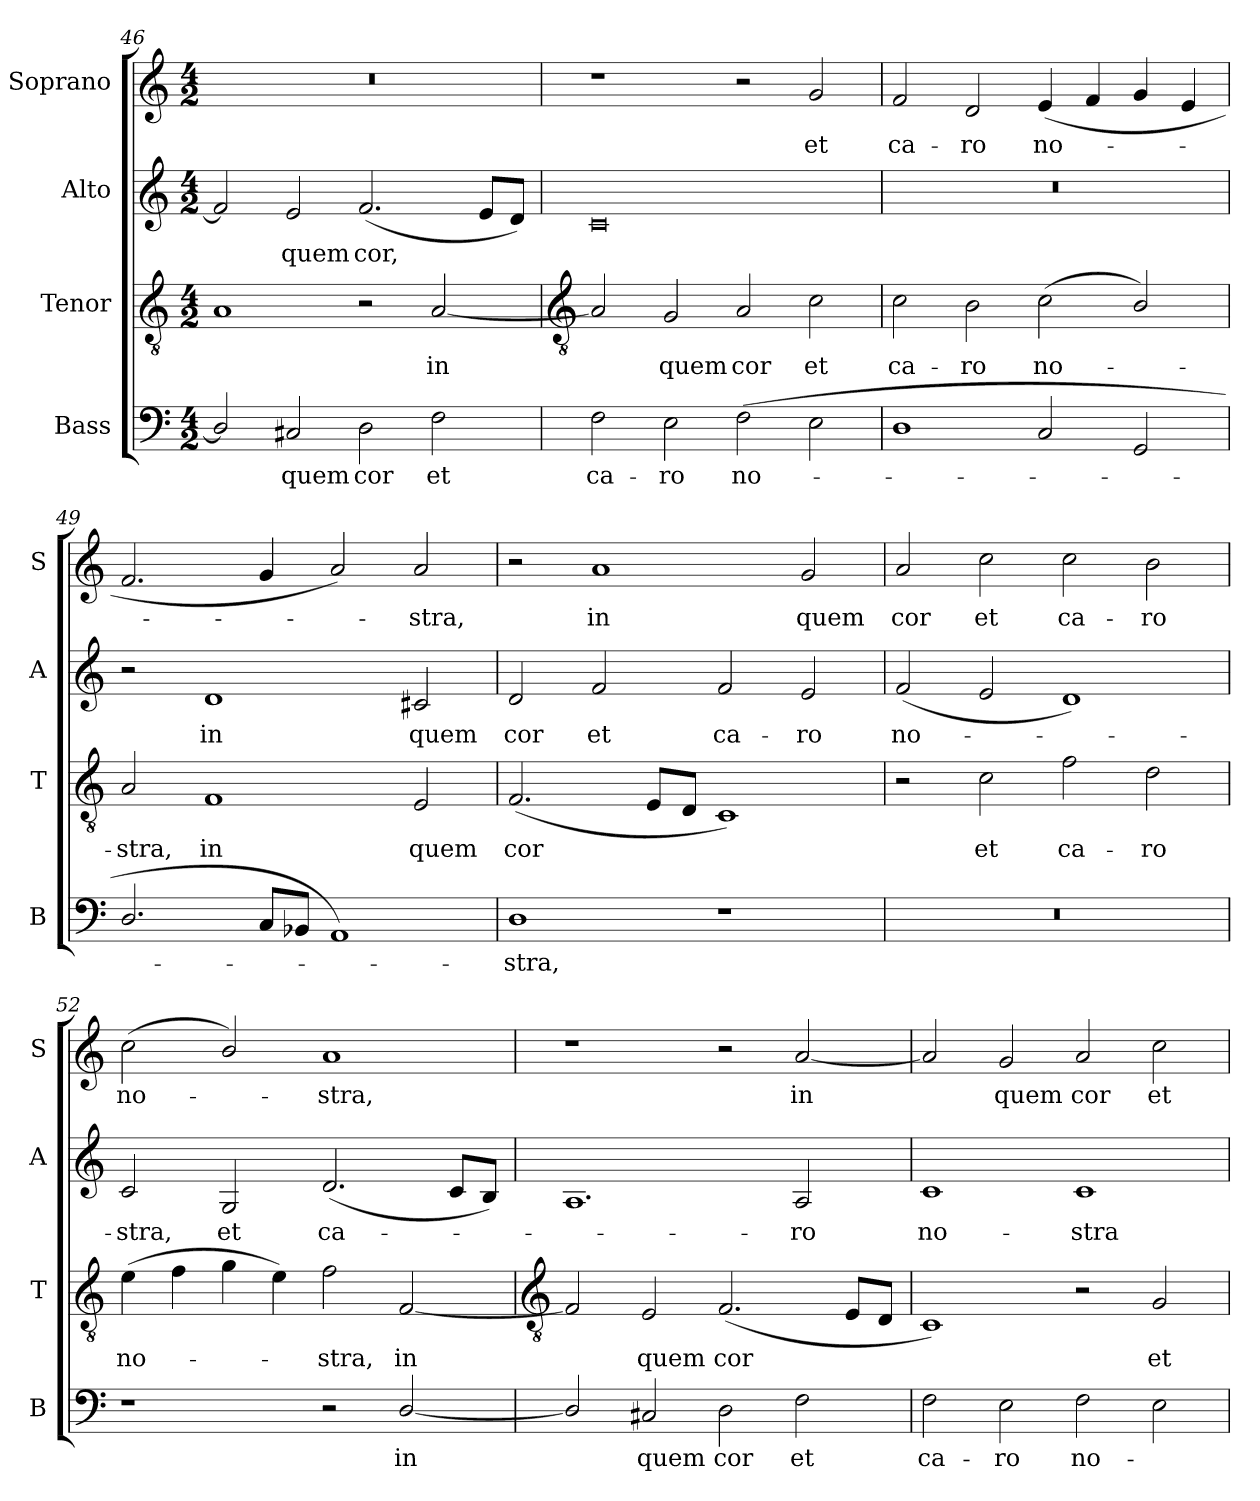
**kern	**text	**kern	**text	**kern	**text	**kern	**text
*part4	*part4	*part3	*part3	*part2	*part2	*part1	*part1
*staff4	*staff4	*staff3	*staff3	*staff2	*staff2	*staff1	*staff1
*I"Bass	*	*I"Tenor	*	*I"Alto	*	*I"Soprano	*
*I'B	*	*I'T	*	*I'A	*	*I'S	*
*clefF4	*	*clefGv2	*	*clefG2	*	*clefG2	*
*k[]	*	*k[]	*	*k[]	*	*k[]	*
*C:	*	*C:	*	*C:	*	*C:	*
*M4/2	*	*M4/2	*	*M4/2	*	*M4/2	*
=46	=46	=46	=46	=46	=46	=46	=46
2D/]	.	1A	.	2f]	.	0r	.
!	!LO:LY:b	!	!	!	!LO:LY:b	!	!
2C#X	quem	.	.	2e	quem	.	.
!	!LO:LY:b	!	!	!	!LO:LY:b	!	!
2D	cor	2r	.	(<2.f	cor,	.	.
!	!LO:LY:b	!	!LO:LY:b	!	!	!	!
2F	et	[2A	in	.	.	.	.
.	.	.	.	8eL	.	.	.
.	.	.	.	8dJ)	.	.	.
!!LO:LB:g=z
=47	=47	=47	=47	=47	=47	=47	=47
*	*	*clefGv2	*	*	*	*	*
!	!LO:LY:b	!	!	!	!	!	!
2F	ca-	2A]	.	0c	.	1r	.
!	!LO:LY:b	!	!LO:LY:b	!	!	!	!
2E	-ro	2G	quem	.	.	.	.
!	!LO:LY:b	!	!LO:LY:b	!	!	!	!
(<2F	no-	2A	cor	.	.	2r	.
!	!	!	!LO:LY:b	!	!	!	!LO:LY:b
2E\	.	2c	et	.	.	2g	et
=48	=48	=48	=48	=48	=48	=48	=48
!	!	!	!LO:LY:b	!	!	!	!LO:LY:b
1D/	.	2c	ca-	0r	.	2f	ca-
!	!	!	!LO:LY:b	!	!	!	!LO:LY:b
.	.	2B	-ro	.	.	2d	-ro
!	!	!	!LO:LY:b	!	!	!	!LO:LY:b
2C	.	(>2c	no-	.	.	(<4e	no-
.	.	.	.	.	.	4f	.
2GG	.	2B/)	.	.	.	4g	.
.	.	.	.	.	.	4e	.
=49	=49	=49	=49	=49	=49	=49	=49
!	!	!	!LO:LY:b	!	!	!	!
2.D/	.	2A	stra,	2r	.	2.f	.
!	!	!	!LO:LY:b	!	!LO:LY:b	!	!
.	.	1F	in	1d	in	.	.
8CL	.	.	.	.	.	4g	.
8BB-XJ	.	.	.	.	.	.	.
1AA)	.	.	.	.	.	2a)	.
!	!	!	!LO:LY:b	!	!LO:LY:b	!	!LO:LY:b
.	.	2E	quem	2c#X	quem	2a	stra,
=50	=50	=50	=50	=50	=50	=50	=50
!	!LO:LY:b	!	!LO:LY:b	!	!LO:LY:b	!	!
1D	stra,	(<2.F	cor	2d	cor	2r	.
!	!	!	!	!	!LO:LY:b	!	!LO:LY:b
.	.	.	.	2f	et	1a	in
.	.	8EL	.	.	.	.	.
.	.	8DJ	.	.	.	.	.
!	!	!	!	!	!LO:LY:b	!	!
1r	.	1C)	.	2f	ca-	.	.
!	!	!	!	!	!LO:LY:b	!	!LO:LY:b
.	.	.	.	2e	-ro	2g	quem
=51	=51	=51	=51	=51	=51	=51	=51
!	!	!	!	!	!LO:LY:b	!	!LO:LY:b
0r	.	2r	.	(<2f	no-	2a	cor
!	!	!	!LO:LY:b	!	!	!	!LO:LY:b
.	.	2c	et	2e	.	2cc	et
!	!	!	!LO:LY:b	!	!	!	!LO:LY:b
.	.	2f	ca-	1d)	.	2cc	ca-
!	!	!	!LO:LY:b	!	!	!	!LO:LY:b
.	.	2d	-ro	.	.	2b	-ro
=52	=52	=52	=52	=52	=52	=52	=52
!	!	!	!LO:LY:b	!	!LO:LY:b	!	!LO:LY:b
1r	.	(>4e	no-	2c	stra,	(>2cc	no-
.	.	4f	.	.	.	.	.
!	!	!	!	!	!LO:LY:b	!	!
.	.	4g	.	2G	et	2b/)	.
.	.	4e)	.	.	.	.	.
!	!	!	!LO:LY:b	!	!LO:LY:b	!	!LO:LY:b
2r	.	2f	stra,	(<2.d	ca-	1a	stra,
!	!LO:LY:b	!	!LO:LY:b	!	!	!	!
[2D/	in	[2F	in	.	.	.	.
.	.	.	.	8cL	.	.	.
.	.	.	.	8BJ)	.	.	.
!!LO:LB:g=z
=53	=53	=53	=53	=53	=53	=53	=53
*	*	*clefGv2	*	*	*	*	*
2D/]	.	2F]	.	1.A	.	1r	.
!	!LO:LY:b	!	!LO:LY:b	!	!	!	!
2C#X	quem	2E	quem	.	.	.	.
!	!LO:LY:b	!	!LO:LY:b	!	!	!	!
2D	cor	(<2.F	cor	.	.	2r	.
!	!LO:LY:b	!	!	!	!LO:LY:b	!	!LO:LY:b
2F	et	.	.	2A	ro	[2a	in
.	.	8EL	.	.	.	.	.
.	.	8DJ	.	.	.	.	.
=54	=54	=54	=54	=54	=54	=54	=54
!	!LO:LY:b	!	!	!	!LO:LY:b	!	!
2F	ca-	1C)	.	1c	no-	2a]	.
!	!LO:LY:b	!	!	!	!	!	!LO:LY:b
2E	-ro	.	.	.	.	2g	quem
!	!LO:LY:b	!	!	!	!LO:LY:b	!	!LO:LY:b
2F	no-	2r	.	1c	-stra	2a	cor
!	!	!	!LO:LY:b	!	!	!	!LO:LY:b
2E	.	2G	et	.	.	2cc	et
=	=	=	=	=	=	=	=
*-	*-	*-	*-	*-	*-	*-	*-
